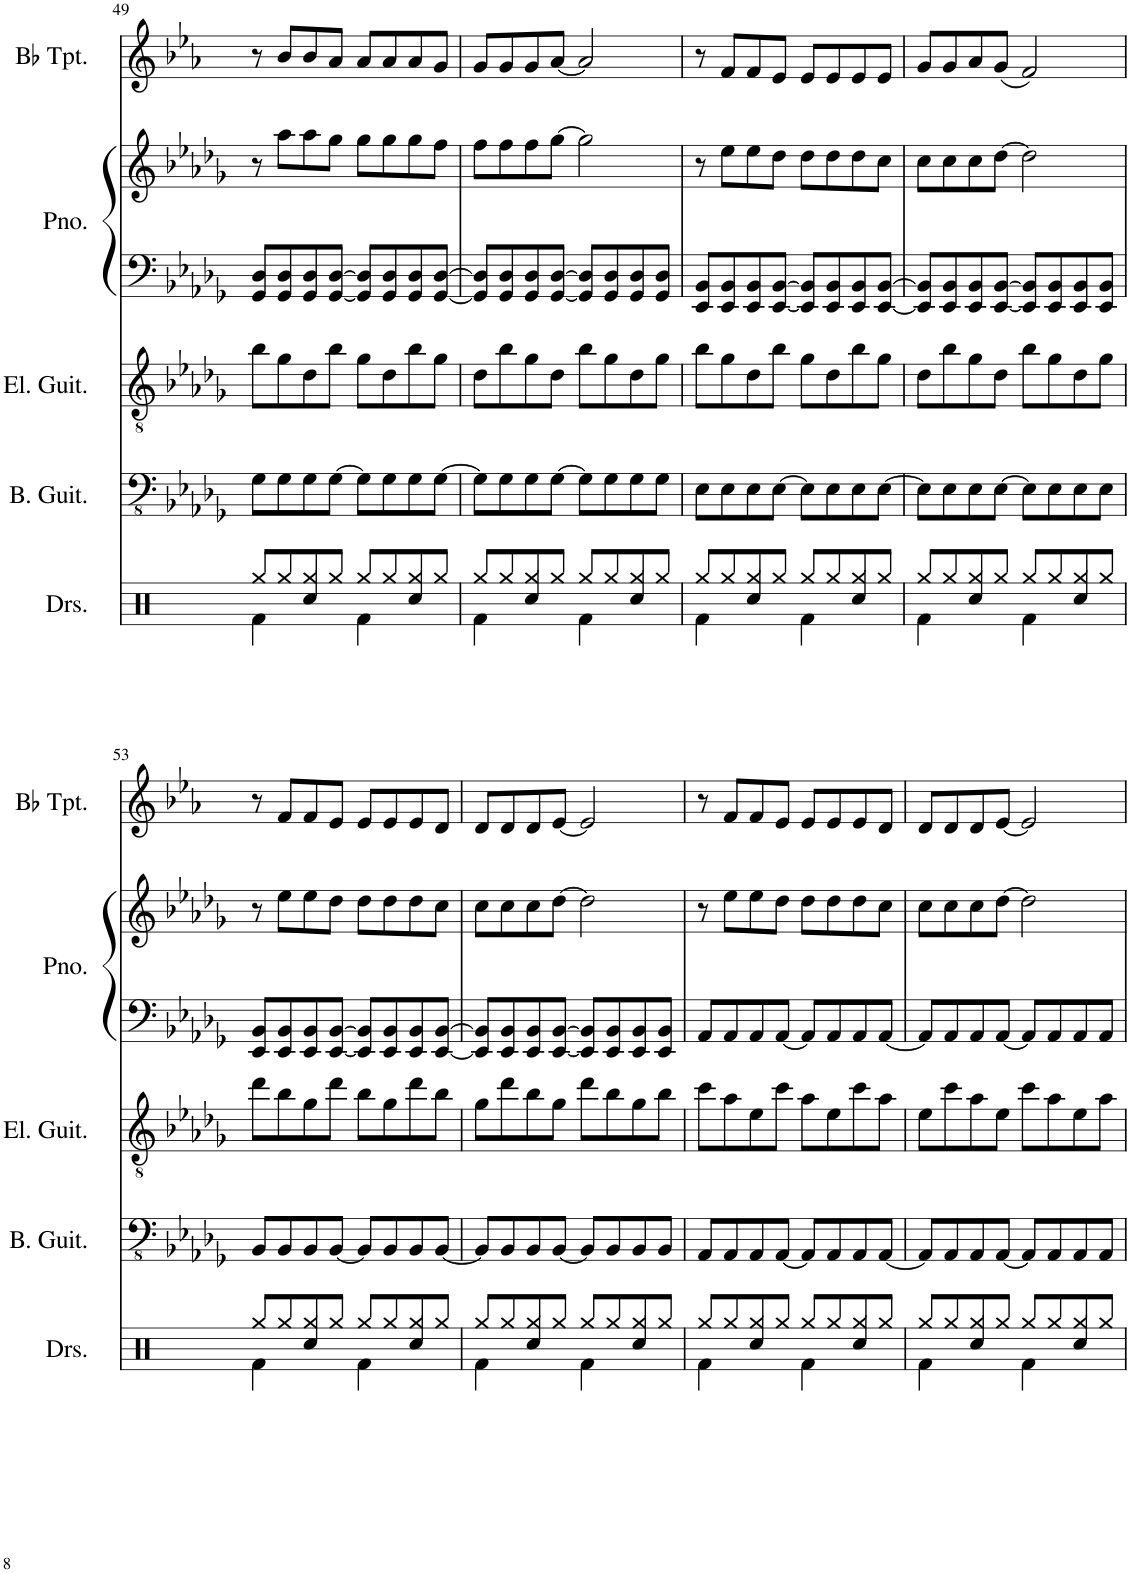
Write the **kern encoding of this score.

**kern	**kern	**kern	**kern	**kern	**kern
*part5	*part4	*part3	*part2	*part2	*part1
*staff6	*staff5	*staff4	*staff3	*staff2	*staff1
*I"Drumset	*I"Bass Guitar	*I"Electric Guitar	*I"Piano	*	*I"Bb Trumpet
*I'Drs.	*I'B. Guit.	*I'El. Guit.	*I'Pno.	*	*I'Bb Tpt.
!!LO:PB:g=z
*clefX	*clefFv4	*clefGv2	*clefF4	*clefG2	*clefG2
*	*	*	*	*	*Trd1c2
*k[]	*k[b-e-a-d-g-]	*k[b-e-a-d-g-]	*k[b-e-a-d-g-]	*k[b-e-a-d-g-]	*k[b-e-a-]
*M4/4	*M4/4	*M4/4	*M4/4	*M4/4	*M4/4
=49	=49	=49	=49	=49	=49
*^	*	*	*	*	*
4Rf\	8Rgg/L	8GG-\L	8b-\L	8GG-/ 8D-/L	8r	8r
.	8Rgg/	8GG-\	8g-\	8GG-/ 8D-/	8aa-\L	8b-/L
4Rcc/	8Rgg/	8GG-\	8d-\	8GG-/ 8D-/	8aa-\	8b-/
.	8Rgg/J	[8GG-\J	8b-\J	[8GG-/ [8D-/J	8gg-\J	8a-/J
4Rf\	8Rgg/L	8GG-\L]	8g-\L	8GG-/] 8D-/]L	8gg-\L	8a-/L
.	8Rgg/	8GG-\	8d-\	8GG-/ 8D-/	8gg-\	8a-/
4Rcc/	8Rgg/	8GG-\	8b-\	8GG-/ 8D-/	8gg-\	8a-/
.	8Rgg/J	[8GG-\J	8g-\J	[8GG-/ [8D-/J	8ff\J	8g/J
=50	=50	=50	=50	=50	=50	=50
4Rf\	8Rgg/L	8GG-\L]	8d-\L	8GG-/] 8D-/]L	8ff\L	8g/L
.	8Rgg/	8GG-\	8b-\	8GG-/ 8D-/	8ff\	8g/
4Rcc/	8Rgg/	8GG-\	8g-\	8GG-/ 8D-/	8ff\	8g/
.	8Rgg/J	[8GG-\J	8d-\J	[8GG-/ [8D-/J	[8gg-\J	[8a-/J
4Rf\	8Rgg/L	8GG-\L]	8b-\L	8GG-/] 8D-/]L	2gg-\]	2a-/]
.	8Rgg/	8GG-\	8g-\	8GG-/ 8D-/	.	.
4Rcc/	8Rgg/	8GG-\	8d-\	8GG-/ 8D-/	.	.
.	8Rgg/J	8GG-\J	8g-\J	8GG-/ 8D-/J	.	.
=51	=51	=51	=51	=51	=51	=51
4Rf\	8Rgg/L	8EE-\L	8b-\L	8EE-/ 8BB-/L	8r	8r
.	8Rgg/	8EE-\	8g-\	8EE-/ 8BB-/	8ee-\L	8f/L
4Rcc/	8Rgg/	8EE-\	8d-\	8EE-/ 8BB-/	8ee-\	8f/
.	8Rgg/J	[8EE-\J	8b-\J	[8EE-/ [8BB-/J	8dd-\J	8e-/J
4Rf\	8Rgg/L	8EE-\L]	8g-\L	8EE-/] 8BB-/]L	8dd-\L	8e-/L
.	8Rgg/	8EE-\	8d-\	8EE-/ 8BB-/	8dd-\	8e-/
4Rcc/	8Rgg/	8EE-\	8b-\	8EE-/ 8BB-/	8dd-\	8e-/
.	8Rgg/J	[8EE-\J	8g-\J	[8EE-/ [8BB-/J	8cc\J	8e-/J
=52	=52	=52	=52	=52	=52	=52
4Rf\	8Rgg/L	8EE-\L]	8d-\L	8EE-/] 8BB-/]L	8cc\L	8g/L
.	8Rgg/	8EE-\	8b-\	8EE-/ 8BB-/	8cc\	8g/
4Rcc/	8Rgg/	8EE-\	8g-\	8EE-/ 8BB-/	8cc\	8a-/
.	8Rgg/J	[8EE-\J	8d-\J	[8EE-/ [8BB-/J	[8dd-\J	(8g/J
4Rf\	8Rgg/L	8EE-\L]	8b-\L	8EE-/] 8BB-/]L	2dd-\]	2f/)
.	8Rgg/	8EE-\	8g-\	8EE-/ 8BB-/	.	.
4Rcc/	8Rgg/	8EE-\	8d-\	8EE-/ 8BB-/	.	.
.	8Rgg/J	8EE-\J	8g-\J	8EE-/ 8BB-/J	.	.
!!LO:LB:g=z
=53	=53	=53	=53	=53	=53	=53
4Rf\	8Rgg/L	8BBB-/L	8dd-\L	8EE-/ 8BB-/L	8r	8r
.	8Rgg/	8BBB-/	8b-\	8EE-/ 8BB-/	8ee-\L	8f/L
4Rcc/	8Rgg/	8BBB-/	8g-\	8EE-/ 8BB-/	8ee-\	8f/
.	8Rgg/J	[8BBB-/J	8dd-\J	[8EE-/ [8BB-/J	8dd-\J	8e-/J
4Rf\	8Rgg/L	8BBB-/L]	8b-\L	8EE-/] 8BB-/]L	8dd-\L	8e-/L
.	8Rgg/	8BBB-/	8g-\	8EE-/ 8BB-/	8dd-\	8e-/
4Rcc/	8Rgg/	8BBB-/	8dd-\	8EE-/ 8BB-/	8dd-\	8e-/
.	8Rgg/J	[8BBB-/J	8b-\J	[8EE-/ [8BB-/J	8cc\J	8d/J
=54	=54	=54	=54	=54	=54	=54
4Rf\	8Rgg/L	8BBB-/L]	8g-\L	8EE-/] 8BB-/]L	8cc\L	8d/L
.	8Rgg/	8BBB-/	8dd-\	8EE-/ 8BB-/	8cc\	8d/
4Rcc/	8Rgg/	8BBB-/	8b-\	8EE-/ 8BB-/	8cc\	8d/
.	8Rgg/J	[8BBB-/J	8g-\J	[8EE-/ [8BB-/J	[8dd-\J	[8e-/J
4Rf\	8Rgg/L	8BBB-/L]	8dd-\L	8EE-/] 8BB-/]L	2dd-\]	2e-/]
.	8Rgg/	8BBB-/	8b-\	8EE-/ 8BB-/	.	.
4Rcc/	8Rgg/	8BBB-/	8g-\	8EE-/ 8BB-/	.	.
.	8Rgg/J	8BBB-/J	8b-\J	8EE-/ 8BB-/J	.	.
=55	=55	=55	=55	=55	=55	=55
4Rf\	8Rgg/L	8AAA-/L	8cc\L	8AA-/L	8r	8r
.	8Rgg/	8AAA-/	8a-\	8AA-/	8ee-\L	8f/L
4Rcc/	8Rgg/	8AAA-/	8e-\	8AA-/	8ee-\	8f/
.	8Rgg/J	[8AAA-/J	8cc\J	[8AA-/J	8dd-\J	8e-/J
4Rf\	8Rgg/L	8AAA-/L]	8a-\L	8AA-/L]	8dd-\L	8e-/L
.	8Rgg/	8AAA-/	8e-\	8AA-/	8dd-\	8e-/
4Rcc/	8Rgg/	8AAA-/	8cc\	8AA-/	8dd-\	8e-/
.	8Rgg/J	[8AAA-/J	8a-\J	[8AA-/J	8cc\J	8d/J
=56	=56	=56	=56	=56	=56	=56
4Rf\	8Rgg/L	8AAA-/L]	8e-\L	8AA-/L]	8cc\L	8d/L
.	8Rgg/	8AAA-/	8cc\	8AA-/	8cc\	8d/
4Rcc/	8Rgg/	8AAA-/	8a-\	8AA-/	8cc\	8d/
.	8Rgg/J	[8AAA-/J	8e-\J	[8AA-/J	[8dd-\J	[8e-/J
4Rf\	8Rgg/L	8AAA-/L]	8cc\L	8AA-/L]	2dd-\]	2e-/]
.	8Rgg/	8AAA-/	8a-\	8AA-/	.	.
4Rcc/	8Rgg/	8AAA-/	8e-\	8AA-/	.	.
.	8Rgg/J	8AAA-/J	8a-\J	8AA-/J	.	.
*v	*v	*	*	*	*	*
=	=	=	=	=	=
*-	*-	*-	*-	*-	*-
